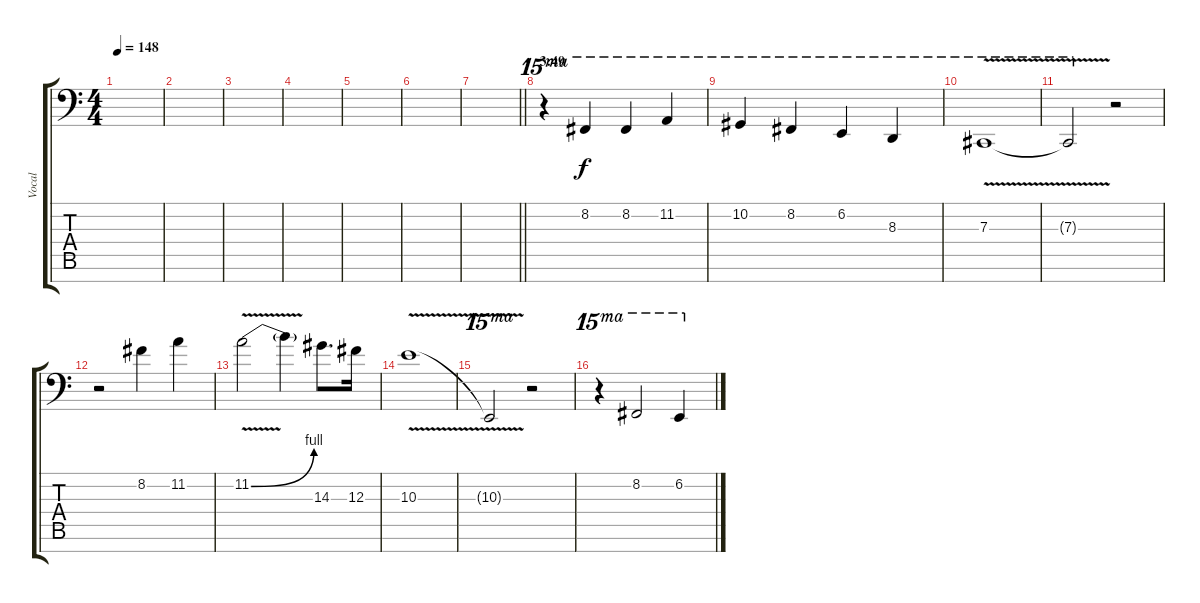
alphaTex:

\track ("Vocal" "Vocal") {instrument sopranosax}
\staff {score tabs}
\tuning (Eb4 Bb3 Gb3 Db3 Ab2 Eb2 Bb1) {hide}
\ts (4 4)
\tempo 148
\clef f4
\ks c
|
|
|
|
|
|
\barLineRight lightlight
|
\section ("" "3:49")
r.4{ot 15ma} 8.2.4{ot 15ma} 8.2.4{ot 15ma} 11.2.4{ot 15ma} |
10.2.4{ot 15ma} 8.2.4{ot 15ma} 6.2.4{ot 15ma} 8.3.4{ot 15ma} |
7.3{v}.1{ot 15ma} |
7.3{t}.2{ot 15ma} r.2 |
r.2 8.2.4 11.2.4 |
11.2{be (bend 0 0 60 4) v}.2 11.2{t}.4 14.3.8{d} 12.3.16 |
10.3{v}.1 |
10.3{t}.2{ot 15ma} r.2 |
r.4{ot 15ma} 8.2.2{ot 15ma} 6.2.4{ot 15ma}
